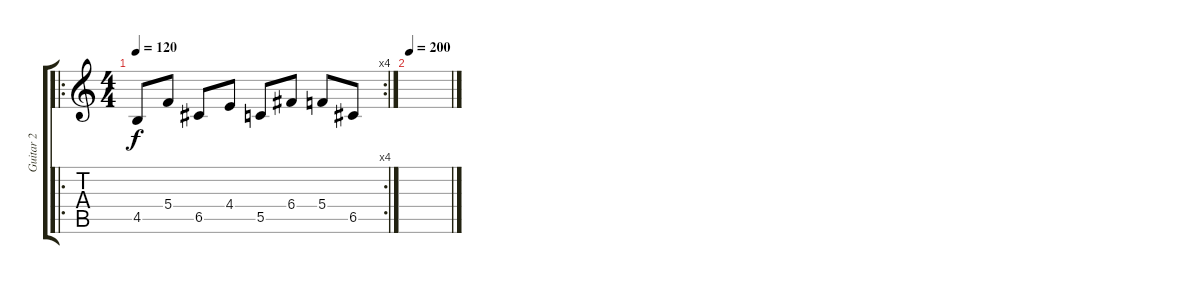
\track ("Guitar 2" "Guitar 2") {instrument distortionguitar}
\staff {score tabs}
\tuning (D4 A3 F3 C3 G2 D2) {hide}
\ro
\rc 4
\ts (4 4)
\tempo 120
\clef g2
\ks c
4.5.8{dy f} 5.4.8 6.5.8 4.4.8 5.5.8 6.4.8 5.4.8 6.5.8 |
\tempo 200
